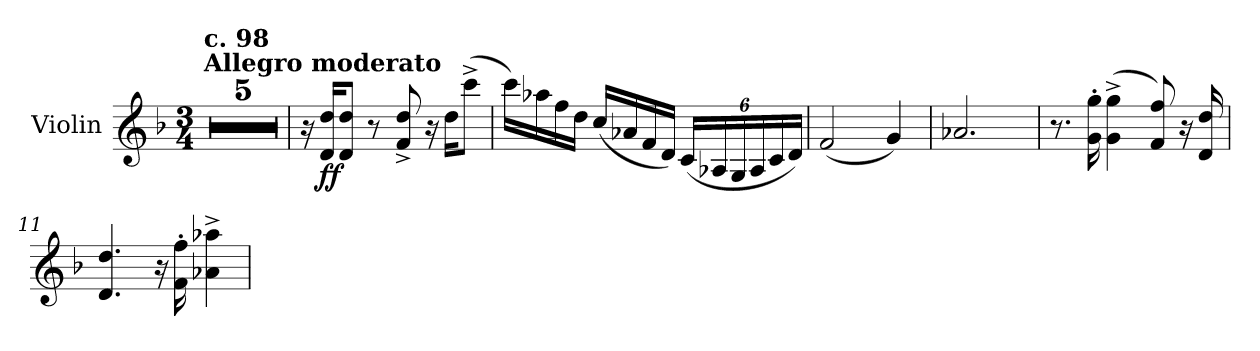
**kern	**dynam
*part1	*part1
*staff1	*staff1
*I"Violin	*
*I'Vln.	*
*clefG2	*
*k[b-]	*
*M3/4	*
=1	=1
!LO:TX:a:B:t=Allegro moderato	!
!LO:TX:a:B:t=c. 98	!
2.r	.
=2	=2
2.r	.
=3	=3
2.r	.
=4	=4
2.r	.
=5	=5
2.r	.
=6	=6
16r	.
!	!LO:DY:b
16d/ 16dd/KL	ff
8d/ 8dd/J	.
8r	.
8f/^> 8dd/^>	.
16r	.
16dd\KL	.
(8ccc^\J	.
=7	=7
16ccc\LL)	.
16aa-X\	.
16ff\	.
16dd\JJ	.
(16cc/LL	.
16a-X/	.
16f/	.
16d/JJ)	.
*Xbrackettup	*
(24c/LL	.
24A-X/	.
24G/	.
24A-/	.
24c/	.
24d/JJ)	.
=8	=8
(2f/	.
4g/)	.
=9	=9
2.a-X/	.
!!LO:LB:g=z
=10	=10
8.r	.
16g\' 16gg\'	.
(4g\^ 4gg\^	.
8f/ 8ff/)	.
16r	.
16d/ 16dd/	.
=11	=11
4.d/ 4.dd/	.
16r	.
16f\' 16ff\'	.
4a-X\^ 4aa-X\^	.
=	=
*-	*-
